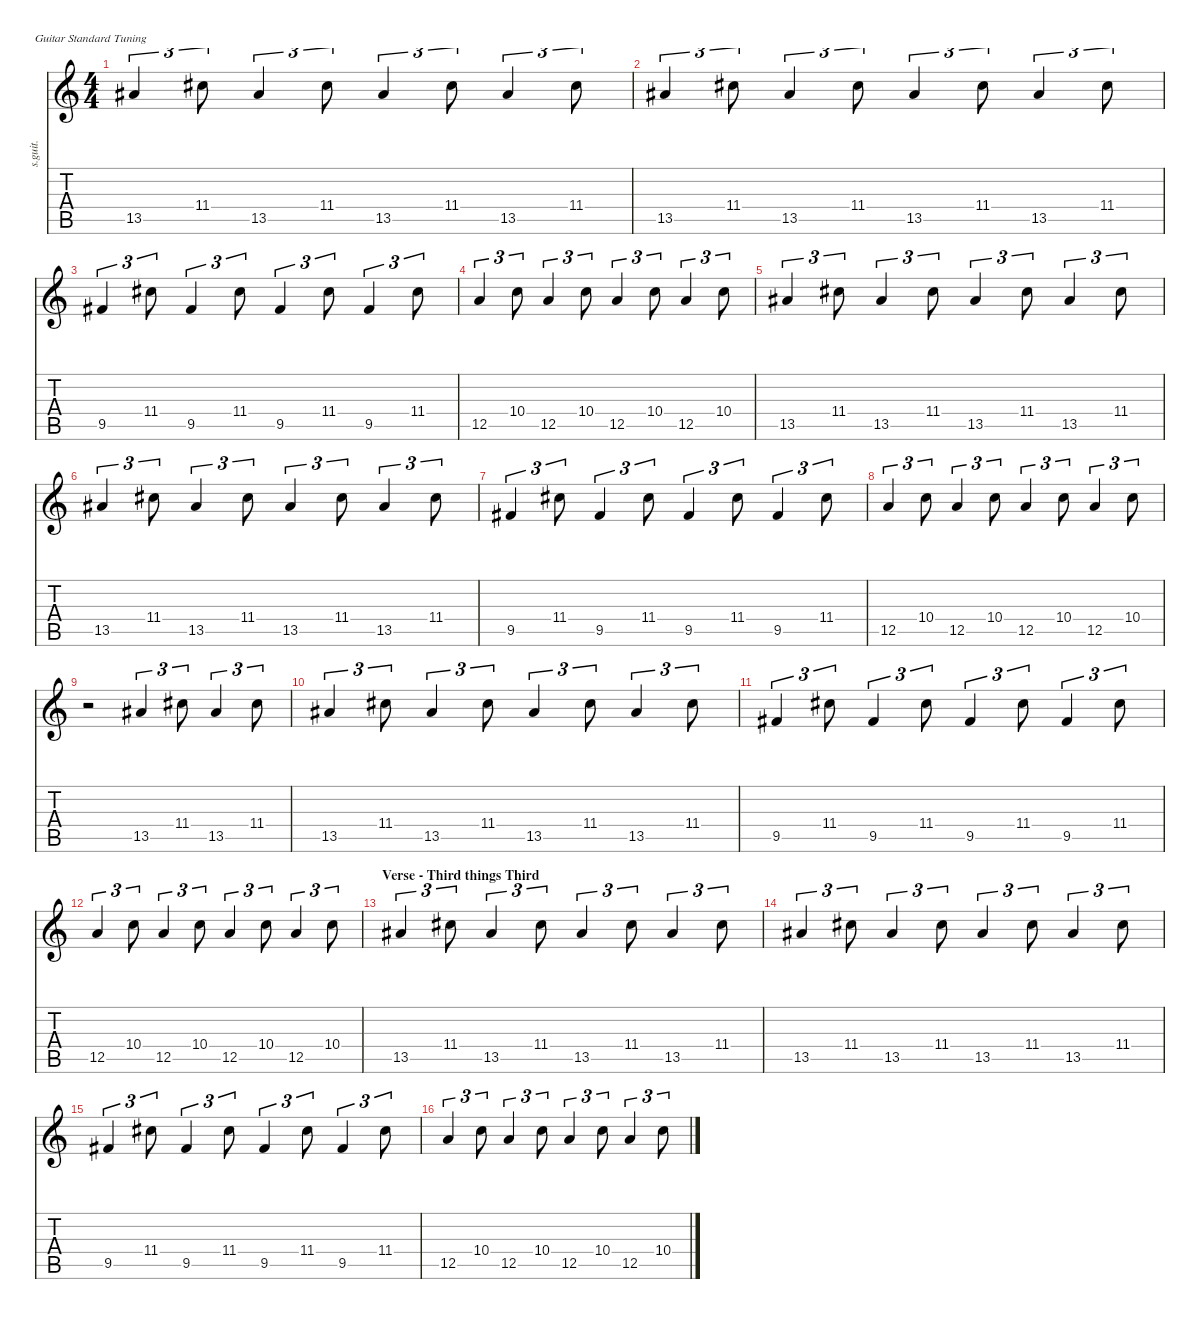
\defaultSystemsLayout 4
\hideDynamics
\bracketExtendMode nobrackets
\track ("Wayne Sermon - Guitar" "s.guit.") {instrument acousticguitarsteel}
\staff {score tabs}
\tuning (E4 B3 G3 D3 A2 E2)
\ts (4 4)
\tempo (125 hide)
\clef g2
\ks c
13.5{acc #}.4{tu (3 2) lyrics (0 "") lyrics (1 "") lyrics (2 "") lyrics (3 "") lyrics (4 "") dy f} 11.4{acc #}.8{tu (3 2) lyrics (0 "") lyrics (1 "") lyrics (2 "") lyrics (3 "") lyrics (4 "")} 13.5{acc #}.4{tu (3 2) lyrics (0 "") lyrics (1 "") lyrics (2 "") lyrics (3 "") lyrics (4 "")} 11.4{acc #}.8{tu (3 2) lyrics (0 "") lyrics (1 "") lyrics (2 "") lyrics (3 "") lyrics (4 "")} 13.5{acc #}.4{tu (3 2) lyrics (0 "") lyrics (1 "") lyrics (2 "") lyrics (3 "") lyrics (4 "")} 11.4{acc #}.8{tu (3 2) lyrics (0 "") lyrics (1 "") lyrics (2 "") lyrics (3 "") lyrics (4 "")} 13.5{acc #}.4{tu (3 2) lyrics (0 "") lyrics (1 "") lyrics (2 "") lyrics (3 "") lyrics (4 "")} 11.4{acc #}.8{tu (3 2) lyrics (0 "") lyrics (1 "") lyrics (2 "") lyrics (3 "") lyrics (4 "")} |
13.5{acc #}.4{tu (3 2) lyrics (0 "") lyrics (1 "") lyrics (2 "") lyrics (3 "") lyrics (4 "")} 11.4{acc #}.8{tu (3 2) lyrics (0 "") lyrics (1 "") lyrics (2 "") lyrics (3 "") lyrics (4 "")} 13.5{acc #}.4{tu (3 2) lyrics (0 "") lyrics (1 "") lyrics (2 "") lyrics (3 "") lyrics (4 "")} 11.4{acc #}.8{tu (3 2) lyrics (0 "") lyrics (1 "") lyrics (2 "") lyrics (3 "") lyrics (4 "")} 13.5{acc #}.4{tu (3 2) lyrics (0 "") lyrics (1 "") lyrics (2 "") lyrics (3 "") lyrics (4 "")} 11.4{acc #}.8{tu (3 2) lyrics (0 "") lyrics (1 "") lyrics (2 "") lyrics (3 "") lyrics (4 "")} 13.5{acc #}.4{tu (3 2) lyrics (0 "") lyrics (1 "") lyrics (2 "") lyrics (3 "") lyrics (4 "")} 11.4{acc #}.8{tu (3 2) lyrics (0 "") lyrics (1 "") lyrics (2 "") lyrics (3 "") lyrics (4 "")} |
9.5{acc #}.4{tu (3 2) lyrics (0 "") lyrics (1 "") lyrics (2 "") lyrics (3 "") lyrics (4 "")} 11.4{acc #}.8{tu (3 2) lyrics (0 "") lyrics (1 "") lyrics (2 "") lyrics (3 "") lyrics (4 "")} 9.5{acc #}.4{tu (3 2) lyrics (0 "") lyrics (1 "") lyrics (2 "") lyrics (3 "") lyrics (4 "")} 11.4{acc #}.8{tu (3 2) lyrics (0 "") lyrics (1 "") lyrics (2 "") lyrics (3 "") lyrics (4 "")} 9.5{acc #}.4{tu (3 2) lyrics (0 "") lyrics (1 "") lyrics (2 "") lyrics (3 "") lyrics (4 "")} 11.4{acc #}.8{tu (3 2) lyrics (0 "") lyrics (1 "") lyrics (2 "") lyrics (3 "") lyrics (4 "")} 9.5{acc #}.4{tu (3 2) lyrics (0 "") lyrics (1 "") lyrics (2 "") lyrics (3 "") lyrics (4 "")} 11.4{acc #}.8{tu (3 2) lyrics (0 "") lyrics (1 "") lyrics (2 "") lyrics (3 "") lyrics (4 "")} |
12.5.4{tu (3 2) lyrics (0 "") lyrics (1 "") lyrics (2 "") lyrics (3 "") lyrics (4 "")} 10.4.8{tu (3 2) lyrics (0 "") lyrics (1 "") lyrics (2 "") lyrics (3 "") lyrics (4 "")} 12.5.4{tu (3 2) lyrics (0 "") lyrics (1 "") lyrics (2 "") lyrics (3 "") lyrics (4 "")} 10.4.8{tu (3 2) lyrics (0 "") lyrics (1 "") lyrics (2 "") lyrics (3 "") lyrics (4 "")} 12.5.4{tu (3 2) lyrics (0 "") lyrics (1 "") lyrics (2 "") lyrics (3 "") lyrics (4 "")} 10.4.8{tu (3 2) lyrics (0 "") lyrics (1 "") lyrics (2 "") lyrics (3 "") lyrics (4 "")} 12.5.4{tu (3 2) lyrics (0 "") lyrics (1 "") lyrics (2 "") lyrics (3 "") lyrics (4 "")} 10.4.8{tu (3 2) lyrics (0 "") lyrics (1 "") lyrics (2 "") lyrics (3 "") lyrics (4 "")} |
13.5{acc #}.4{tu (3 2) lyrics (0 "") lyrics (1 "") lyrics (2 "") lyrics (3 "") lyrics (4 "")} 11.4{acc #}.8{tu (3 2) lyrics (0 "") lyrics (1 "") lyrics (2 "") lyrics (3 "") lyrics (4 "")} 13.5{acc #}.4{tu (3 2) lyrics (0 "") lyrics (1 "") lyrics (2 "") lyrics (3 "") lyrics (4 "")} 11.4{acc #}.8{tu (3 2) lyrics (0 "") lyrics (1 "") lyrics (2 "") lyrics (3 "") lyrics (4 "")} 13.5{acc #}.4{tu (3 2) lyrics (0 "") lyrics (1 "") lyrics (2 "") lyrics (3 "") lyrics (4 "")} 11.4{acc #}.8{tu (3 2) lyrics (0 "") lyrics (1 "") lyrics (2 "") lyrics (3 "") lyrics (4 "")} 13.5{acc #}.4{tu (3 2) lyrics (0 "") lyrics (1 "") lyrics (2 "") lyrics (3 "") lyrics (4 "")} 11.4{acc #}.8{tu (3 2) lyrics (0 "") lyrics (1 "") lyrics (2 "") lyrics (3 "") lyrics (4 "")} |
13.5{acc #}.4{tu (3 2) lyrics (0 "") lyrics (1 "") lyrics (2 "") lyrics (3 "") lyrics (4 "")} 11.4{acc #}.8{tu (3 2) lyrics (0 "") lyrics (1 "") lyrics (2 "") lyrics (3 "") lyrics (4 "")} 13.5{acc #}.4{tu (3 2) lyrics (0 "") lyrics (1 "") lyrics (2 "") lyrics (3 "") lyrics (4 "")} 11.4{acc #}.8{tu (3 2) lyrics (0 "") lyrics (1 "") lyrics (2 "") lyrics (3 "") lyrics (4 "")} 13.5{acc #}.4{tu (3 2) lyrics (0 "") lyrics (1 "") lyrics (2 "") lyrics (3 "") lyrics (4 "")} 11.4{acc #}.8{tu (3 2) lyrics (0 "") lyrics (1 "") lyrics (2 "") lyrics (3 "") lyrics (4 "")} 13.5{acc #}.4{tu (3 2) lyrics (0 "") lyrics (1 "") lyrics (2 "") lyrics (3 "") lyrics (4 "")} 11.4{acc #}.8{tu (3 2) lyrics (0 "") lyrics (1 "") lyrics (2 "") lyrics (3 "") lyrics (4 "")} |
9.5{acc #}.4{tu (3 2) lyrics (0 "") lyrics (1 "") lyrics (2 "") lyrics (3 "") lyrics (4 "")} 11.4{acc #}.8{tu (3 2) lyrics (0 "") lyrics (1 "") lyrics (2 "") lyrics (3 "") lyrics (4 "")} 9.5{acc #}.4{tu (3 2) lyrics (0 "") lyrics (1 "") lyrics (2 "") lyrics (3 "") lyrics (4 "")} 11.4{acc #}.8{tu (3 2) lyrics (0 "") lyrics (1 "") lyrics (2 "") lyrics (3 "") lyrics (4 "")} 9.5{acc #}.4{tu (3 2) lyrics (0 "") lyrics (1 "") lyrics (2 "") lyrics (3 "") lyrics (4 "")} 11.4{acc #}.8{tu (3 2) lyrics (0 "") lyrics (1 "") lyrics (2 "") lyrics (3 "") lyrics (4 "")} 9.5{acc #}.4{tu (3 2) lyrics (0 "") lyrics (1 "") lyrics (2 "") lyrics (3 "") lyrics (4 "")} 11.4{acc #}.8{tu (3 2) lyrics (0 "") lyrics (1 "") lyrics (2 "") lyrics (3 "") lyrics (4 "")} |
12.5.4{tu (3 2) lyrics (0 "") lyrics (1 "") lyrics (2 "") lyrics (3 "") lyrics (4 "")} 10.4.8{tu (3 2) lyrics (0 "") lyrics (1 "") lyrics (2 "") lyrics (3 "") lyrics (4 "")} 12.5.4{tu (3 2) lyrics (0 "") lyrics (1 "") lyrics (2 "") lyrics (3 "") lyrics (4 "")} 10.4.8{tu (3 2) lyrics (0 "") lyrics (1 "") lyrics (2 "") lyrics (3 "") lyrics (4 "")} 12.5.4{tu (3 2) lyrics (0 "") lyrics (1 "") lyrics (2 "") lyrics (3 "") lyrics (4 "")} 10.4.8{tu (3 2) lyrics (0 "") lyrics (1 "") lyrics (2 "") lyrics (3 "") lyrics (4 "")} 12.5.4{tu (3 2) lyrics (0 "") lyrics (1 "") lyrics (2 "") lyrics (3 "") lyrics (4 "")} 10.4.8{tu (3 2) lyrics (0 "") lyrics (1 "") lyrics (2 "") lyrics (3 "") lyrics (4 "")} |
r.2 13.5{acc #}.4{tu (3 2) lyrics (0 "") lyrics (1 "") lyrics (2 "") lyrics (3 "") lyrics (4 "")} 11.4{acc #}.8{tu (3 2) lyrics (0 "") lyrics (1 "") lyrics (2 "") lyrics (3 "") lyrics (4 "")} 13.5{acc #}.4{tu (3 2) lyrics (0 "") lyrics (1 "") lyrics (2 "") lyrics (3 "") lyrics (4 "")} 11.4{acc #}.8{tu (3 2) lyrics (0 "") lyrics (1 "") lyrics (2 "") lyrics (3 "") lyrics (4 "")} |
13.5{acc #}.4{tu (3 2) lyrics (0 "") lyrics (1 "") lyrics (2 "") lyrics (3 "") lyrics (4 "")} 11.4{acc #}.8{tu (3 2) lyrics (0 "") lyrics (1 "") lyrics (2 "") lyrics (3 "") lyrics (4 "")} 13.5{acc #}.4{tu (3 2) lyrics (0 "") lyrics (1 "") lyrics (2 "") lyrics (3 "") lyrics (4 "")} 11.4{acc #}.8{tu (3 2) lyrics (0 "") lyrics (1 "") lyrics (2 "") lyrics (3 "") lyrics (4 "")} 13.5{acc #}.4{tu (3 2) lyrics (0 "") lyrics (1 "") lyrics (2 "") lyrics (3 "") lyrics (4 "")} 11.4{acc #}.8{tu (3 2) lyrics (0 "") lyrics (1 "") lyrics (2 "") lyrics (3 "") lyrics (4 "")} 13.5{acc #}.4{tu (3 2) lyrics (0 "") lyrics (1 "") lyrics (2 "") lyrics (3 "") lyrics (4 "")} 11.4{acc #}.8{tu (3 2) lyrics (0 "") lyrics (1 "") lyrics (2 "") lyrics (3 "") lyrics (4 "")} |
9.5{acc #}.4{tu (3 2) lyrics (0 "") lyrics (1 "") lyrics (2 "") lyrics (3 "") lyrics (4 "")} 11.4{acc #}.8{tu (3 2) lyrics (0 "") lyrics (1 "") lyrics (2 "") lyrics (3 "") lyrics (4 "")} 9.5{acc #}.4{tu (3 2) lyrics (0 "") lyrics (1 "") lyrics (2 "") lyrics (3 "") lyrics (4 "")} 11.4{acc #}.8{tu (3 2) lyrics (0 "") lyrics (1 "") lyrics (2 "") lyrics (3 "") lyrics (4 "")} 9.5{acc #}.4{tu (3 2) lyrics (0 "") lyrics (1 "") lyrics (2 "") lyrics (3 "") lyrics (4 "")} 11.4{acc #}.8{tu (3 2) lyrics (0 "") lyrics (1 "") lyrics (2 "") lyrics (3 "") lyrics (4 "")} 9.5{acc #}.4{tu (3 2) lyrics (0 "") lyrics (1 "") lyrics (2 "") lyrics (3 "") lyrics (4 "")} 11.4{acc #}.8{tu (3 2) lyrics (0 "") lyrics (1 "") lyrics (2 "") lyrics (3 "") lyrics (4 "")} |
12.5.4{tu (3 2) lyrics (0 "") lyrics (1 "") lyrics (2 "") lyrics (3 "") lyrics (4 "")} 10.4.8{tu (3 2) lyrics (0 "") lyrics (1 "") lyrics (2 "") lyrics (3 "") lyrics (4 "")} 12.5.4{tu (3 2) lyrics (0 "") lyrics (1 "") lyrics (2 "") lyrics (3 "") lyrics (4 "")} 10.4.8{tu (3 2) lyrics (0 "") lyrics (1 "") lyrics (2 "") lyrics (3 "") lyrics (4 "")} 12.5.4{tu (3 2) lyrics (0 "") lyrics (1 "") lyrics (2 "") lyrics (3 "") lyrics (4 "")} 10.4.8{tu (3 2) lyrics (0 "") lyrics (1 "") lyrics (2 "") lyrics (3 "") lyrics (4 "")} 12.5.4{tu (3 2) lyrics (0 "") lyrics (1 "") lyrics (2 "") lyrics (3 "") lyrics (4 "")} 10.4.8{tu (3 2) lyrics (0 "") lyrics (1 "") lyrics (2 "") lyrics (3 "") lyrics (4 "")} |
\section ("" "Verse - Third things Third")
13.5{acc #}.4{tu (3 2) lyrics (0 "") lyrics (1 "") lyrics (2 "") lyrics (3 "") lyrics (4 "")} 11.4{acc #}.8{tu (3 2) lyrics (0 "") lyrics (1 "") lyrics (2 "") lyrics (3 "") lyrics (4 "")} 13.5{acc #}.4{tu (3 2) lyrics (0 "") lyrics (1 "") lyrics (2 "") lyrics (3 "") lyrics (4 "")} 11.4{acc #}.8{tu (3 2) lyrics (0 "") lyrics (1 "") lyrics (2 "") lyrics (3 "") lyrics (4 "")} 13.5{acc #}.4{tu (3 2) lyrics (0 "") lyrics (1 "") lyrics (2 "") lyrics (3 "") lyrics (4 "")} 11.4{acc #}.8{tu (3 2) lyrics (0 "") lyrics (1 "") lyrics (2 "") lyrics (3 "") lyrics (4 "")} 13.5{acc #}.4{tu (3 2) lyrics (0 "") lyrics (1 "") lyrics (2 "") lyrics (3 "") lyrics (4 "")} 11.4{acc #}.8{tu (3 2) lyrics (0 "") lyrics (1 "") lyrics (2 "") lyrics (3 "") lyrics (4 "")} |
13.5{acc #}.4{tu (3 2) lyrics (0 "") lyrics (1 "") lyrics (2 "") lyrics (3 "") lyrics (4 "")} 11.4{acc #}.8{tu (3 2) lyrics (0 "") lyrics (1 "") lyrics (2 "") lyrics (3 "") lyrics (4 "")} 13.5{acc #}.4{tu (3 2) lyrics (0 "") lyrics (1 "") lyrics (2 "") lyrics (3 "") lyrics (4 "")} 11.4{acc #}.8{tu (3 2) lyrics (0 "") lyrics (1 "") lyrics (2 "") lyrics (3 "") lyrics (4 "")} 13.5{acc #}.4{tu (3 2) lyrics (0 "") lyrics (1 "") lyrics (2 "") lyrics (3 "") lyrics (4 "")} 11.4{acc #}.8{tu (3 2) lyrics (0 "") lyrics (1 "") lyrics (2 "") lyrics (3 "") lyrics (4 "")} 13.5{acc #}.4{tu (3 2) lyrics (0 "") lyrics (1 "") lyrics (2 "") lyrics (3 "") lyrics (4 "")} 11.4{acc #}.8{tu (3 2) lyrics (0 "") lyrics (1 "") lyrics (2 "") lyrics (3 "") lyrics (4 "")} |
9.5{acc #}.4{tu (3 2) lyrics (0 "") lyrics (1 "") lyrics (2 "") lyrics (3 "") lyrics (4 "")} 11.4{acc #}.8{tu (3 2) lyrics (0 "") lyrics (1 "") lyrics (2 "") lyrics (3 "") lyrics (4 "")} 9.5{acc #}.4{tu (3 2) lyrics (0 "") lyrics (1 "") lyrics (2 "") lyrics (3 "") lyrics (4 "")} 11.4{acc #}.8{tu (3 2) lyrics (0 "") lyrics (1 "") lyrics (2 "") lyrics (3 "") lyrics (4 "")} 9.5{acc #}.4{tu (3 2) lyrics (0 "") lyrics (1 "") lyrics (2 "") lyrics (3 "") lyrics (4 "")} 11.4{acc #}.8{tu (3 2) lyrics (0 "") lyrics (1 "") lyrics (2 "") lyrics (3 "") lyrics (4 "")} 9.5{acc #}.4{tu (3 2) lyrics (0 "") lyrics (1 "") lyrics (2 "") lyrics (3 "") lyrics (4 "")} 11.4{acc #}.8{tu (3 2) lyrics (0 "") lyrics (1 "") lyrics (2 "") lyrics (3 "") lyrics (4 "")} |
12.5.4{tu (3 2) lyrics (0 "") lyrics (1 "") lyrics (2 "") lyrics (3 "") lyrics (4 "")} 10.4.8{tu (3 2) lyrics (0 "") lyrics (1 "") lyrics (2 "") lyrics (3 "") lyrics (4 "")} 12.5.4{tu (3 2) lyrics (0 "") lyrics (1 "") lyrics (2 "") lyrics (3 "") lyrics (4 "")} 10.4.8{tu (3 2) lyrics (0 "") lyrics (1 "") lyrics (2 "") lyrics (3 "") lyrics (4 "")} 12.5.4{tu (3 2) lyrics (0 "") lyrics (1 "") lyrics (2 "") lyrics (3 "") lyrics (4 "")} 10.4.8{tu (3 2) lyrics (0 "") lyrics (1 "") lyrics (2 "") lyrics (3 "") lyrics (4 "")} 12.5.4{tu (3 2) lyrics (0 "") lyrics (1 "") lyrics (2 "") lyrics (3 "") lyrics (4 "")} 10.4.8{tu (3 2) lyrics (0 "") lyrics (1 "") lyrics (2 "") lyrics (3 "") lyrics (4 "")}
